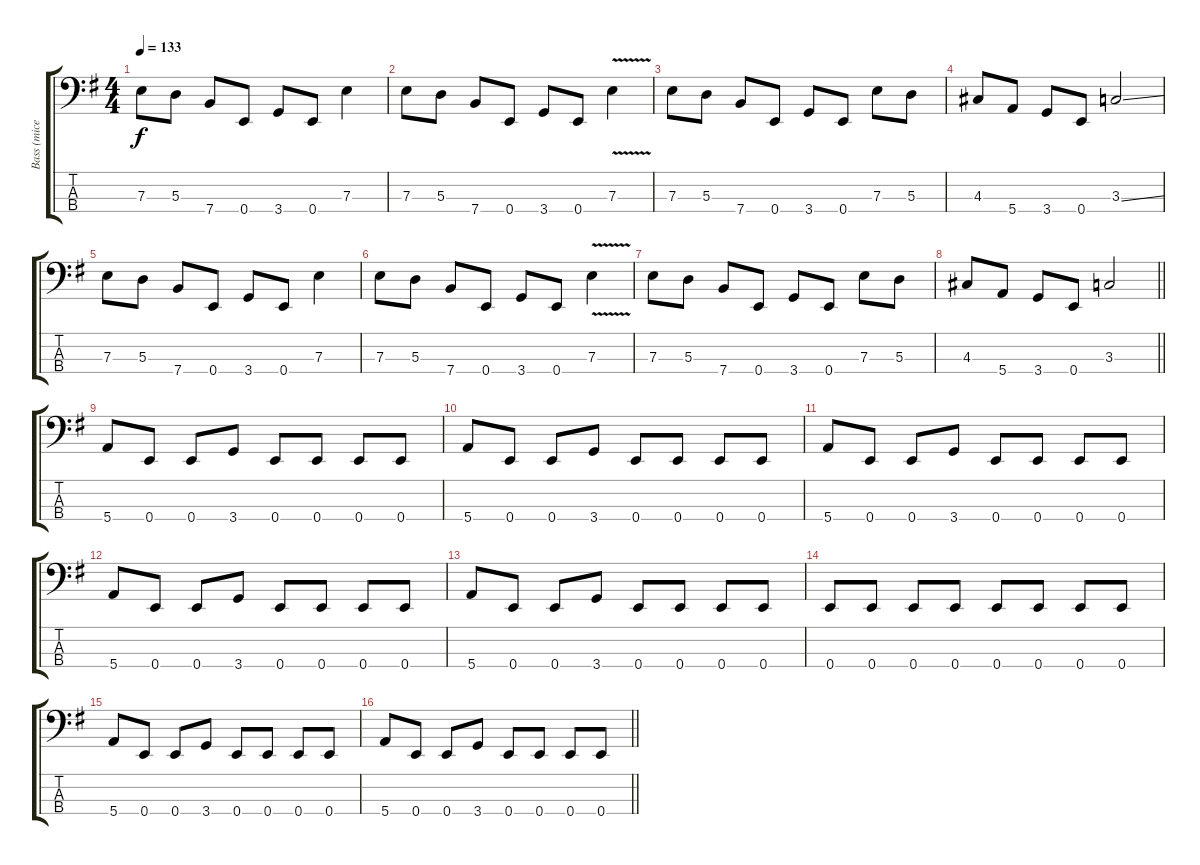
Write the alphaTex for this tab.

\track ("Bass (miced amp)" "Bass (mice") {instrument overdrivenguitar}
\staff {score tabs}
\tuning (G2 D2 A1 E1) {hide}
\ts (4 4)
\tempo 133
\clef f4
\ks g
7.3.8{dy f} 5.3.8 7.4.8 0.4.8 3.4.8 0.4.8 7.3.4 |
7.3.8 5.3.8 7.4.8 0.4.8 3.4.8 0.4.8 7.3{v}.4 |
7.3.8 5.3.8 7.4.8 0.4.8 3.4.8 0.4.8 7.3.8 5.3.8 |
4.3.8 5.4.8 3.4.8 0.4.8 3.3{ss}.2 |
7.3.8 5.3.8 7.4.8 0.4.8 3.4.8 0.4.8 7.3.4 |
7.3.8 5.3.8 7.4.8 0.4.8 3.4.8 0.4.8 7.3{v}.4 |
7.3.8 5.3.8 7.4.8 0.4.8 3.4.8 0.4.8 7.3.8 5.3.8 |
\barLineRight lightlight
4.3.8 5.4.8 3.4.8 0.4.8 3.3.2 |
5.4.8 0.4.8 0.4.8 3.4.8 0.4.8 0.4.8 0.4.8 0.4.8 |
5.4.8 0.4.8 0.4.8 3.4.8 0.4.8 0.4.8 0.4.8 0.4.8 |
5.4.8 0.4.8 0.4.8 3.4.8 0.4.8 0.4.8 0.4.8 0.4.8 |
5.4.8 0.4.8 0.4.8 3.4.8 0.4.8 0.4.8 0.4.8 0.4.8 |
5.4.8 0.4.8 0.4.8 3.4.8 0.4.8 0.4.8 0.4.8 0.4.8 |
0.4.8 0.4.8 0.4.8 0.4.8 0.4.8 0.4.8 0.4.8 0.4.8 |
5.4.8 0.4.8 0.4.8 3.4.8 0.4.8 0.4.8 0.4.8 0.4.8 |
\barLineRight lightlight
5.4.8 0.4.8 0.4.8 3.4.8 0.4.8 0.4.8 0.4.8 0.4.8
